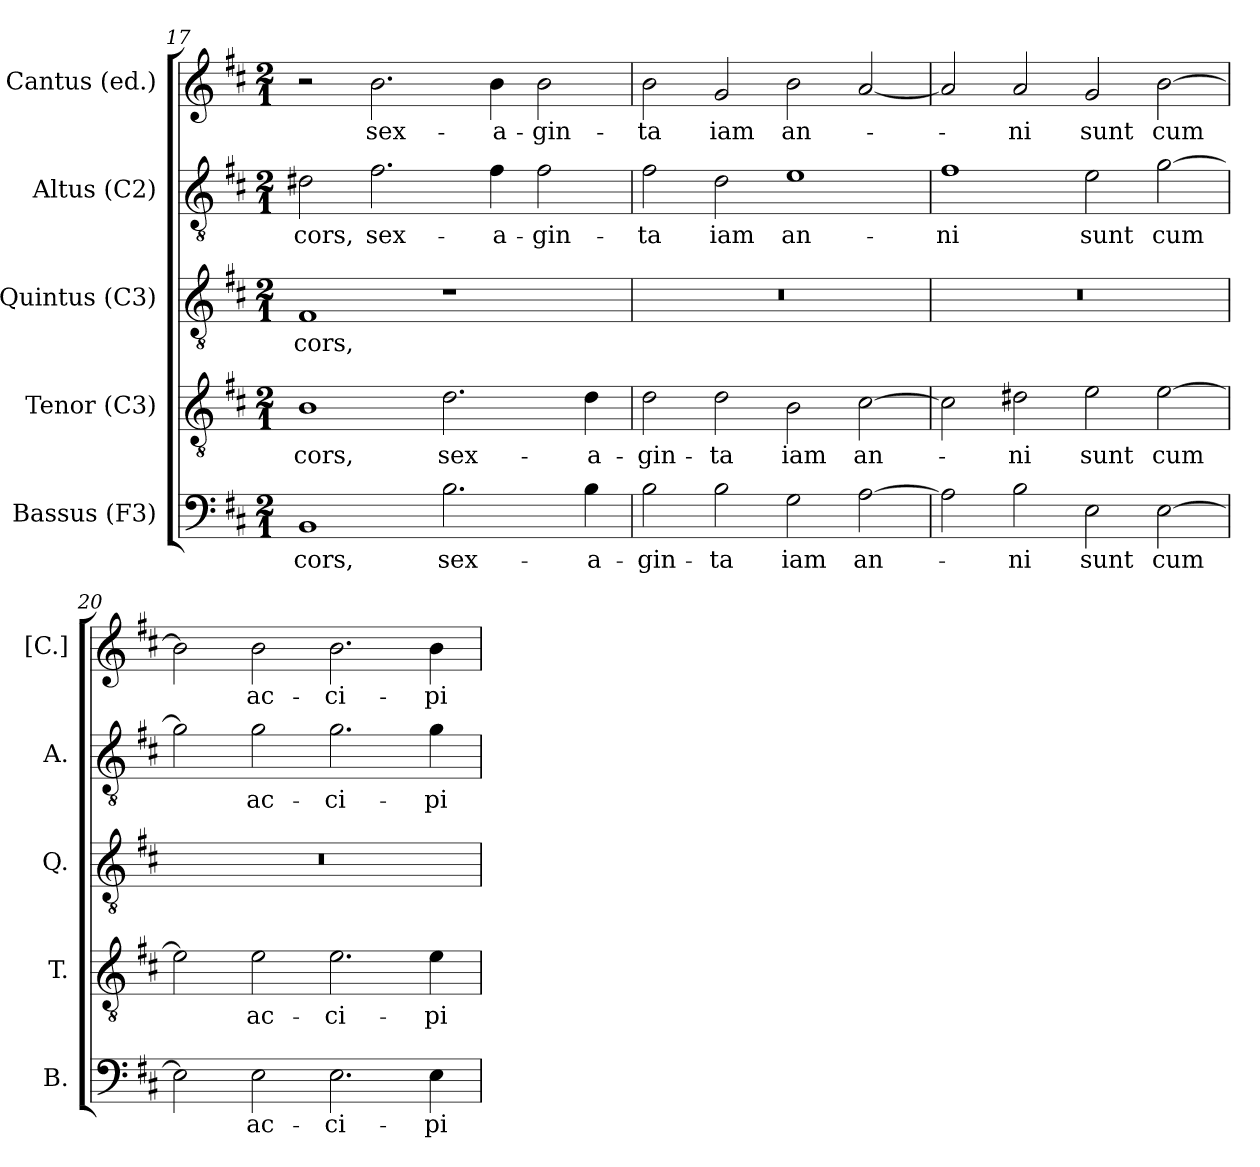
**kern	**text	**kern	**text	**kern	**text	**kern	**text	**kern	**text
*part5	*part5	*part4	*part4	*part3	*part3	*part2	*part2	*part1	*part1
*staff5	*staff5	*staff4	*staff4	*staff3	*staff3	*staff2	*staff2	*staff1	*staff1
*I"Bassus (F3)	*	*I"Tenor (C3)	*	*I"Quintus (C3)	*	*I"Altus (C2)	*	*I"Cantus (ed.)	*
*I'B.	*	*I'T.	*	*I'Q.	*	*I'A.	*	*I'[C.]	*
!!LO:LB:g=z
*clefF4	*	*clefGv2	*	*clefGv2	*	*clefGv2	*	*clefG2	*
*	*	*ITrd7c12	*	*ITrd7c12	*	*	*	*	*
*k[f#c#]	*	*k[f#c#]	*	*k[f#c#]	*	*k[f#c#]	*	*k[f#c#]	*
*D:	*	*D:	*	*D:	*	*D:	*	*D:	*
*M2/1	*	*M2/1	*	*M2/1	*	*M2/1	*	*M2/1	*
=17	=17	=17	=17	=17	=17	=17	=17	=17	=17
!	!LO:LY:b:color=#000000	!	!	!	!	!	!	!	!
!	!	!	!LO:LY:b:color=#000000	!	!	!	!	!	!
!	!	!	!	!	!LO:LY:b:color=#000000	!	!	!	!
!	!	!	!	!	!	!	!LO:LY:b:color=#000000	!	!
1BBi	-cors,	1BBi	-cors,	1FF#i	-cors,	2d#Xi\	-cors,	2r	.
!	!	!	!	!	!	!	!LO:LY:b:color=#000000	!	!
!	!	!	!	!	!	!	!	!	!LO:LY:b:color=#000000
.	.	.	.	.	.	2.f#i\	sex-	2.bi\	sex-
!	!LO:LY:b:color=#000000	!	!	!	!	!	!	!	!
!	!	!	!LO:LY:b:color=#000000	!	!	!	!	!	!
2.Bi\	sex-	2.Di\	sex-	1r	.	.	.	.	.
!	!	!	!	!	!	!	!LO:LY:b:color=#000000	!	!
!	!	!	!	!	!	!	!	!	!LO:LY:b:color=#000000
.	.	.	.	.	.	4f#i\	-a-	4bi\	-a-
!	!	!	!	!	!	!	!LO:LY:b:color=#000000	!	!
!	!	!	!	!	!	!	!	!	!LO:LY:b:color=#000000
.	.	.	.	.	.	2f#i\	-gin-	2bi\	-gin-
!	!LO:LY:b:color=#000000	!	!	!	!	!	!	!	!
!	!	!	!LO:LY:b:color=#000000	!	!	!	!	!	!
4Bi\	-a-	4Di\	-a-	.	.	.	.	.	.
=18	=18	=18	=18	=18	=18	=18	=18	=18	=18
!	!LO:LY:b:color=#000000	!	!	!	!	!	!	!	!
!	!	!	!LO:LY:b:color=#000000	!LO:N:vis=1	!	!	!	!	!
!	!	!	!	!	!	!	!LO:LY:b:color=#000000	!	!
!	!	!	!	!	!	!	!	!	!LO:LY:b:color=#000000
2Bi\	-gin-	2Di\	-gin-	0r	.	2f#i\	-ta	2bi\	-ta
!	!LO:LY:b:color=#000000	!	!	!	!	!	!	!	!
!	!	!	!LO:LY:b:color=#000000	!	!	!	!	!	!
!	!	!	!	!	!	!	!LO:LY:b:color=#000000	!	!
!	!	!	!	!	!	!	!	!	!LO:LY:b:color=#000000
2Bi\	-ta	2Di\	-ta	.	.	2di\	iam	2gi/	iam
!	!LO:LY:b:color=#000000	!	!	!	!	!	!	!	!
!	!	!	!LO:LY:b:color=#000000	!	!	!	!	!	!
!	!	!	!	!	!	!	!LO:LY:b:color=#000000	!	!
!	!	!	!	!	!	!	!	!	!LO:LY:b:color=#000000
2Gi\	iam	2BBi\	iam	.	.	1ei	an-	2bi\	an-
!	!LO:LY:b:color=#000000	!	!	!	!	!	!	!	!
!	!	!	!LO:LY:b:color=#000000	!	!	!	!	!	!
[2Ai\	an-	[2C#i\	an-	.	.	.	.	[2ai/	.
=19	=19	=19	=19	=19	=19	=19	=19	=19	=19
!	!	!	!	!LO:N:vis=1	!	!	!	!	!
!	!	!	!	!	!	!	!LO:LY:b:color=#000000	!	!
2Ai\]	.	2C#i\]	.	0r	.	1f#i	-ni	2ai/]	.
!	!LO:LY:b:color=#000000	!	!	!	!	!	!	!	!
!	!	!	!LO:LY:b:color=#000000	!	!	!	!	!	!
!	!	!	!	!	!	!	!	!	!LO:LY:b:color=#000000
2Bi\	-ni	2D#Xi\	-ni	.	.	.	.	2ai/	-ni
!	!LO:LY:b:color=#000000	!	!	!	!	!	!	!	!
!	!	!	!LO:LY:b:color=#000000	!	!	!	!	!	!
!	!	!	!	!	!	!	!LO:LY:b:color=#000000	!	!
!	!	!	!	!	!	!	!	!	!LO:LY:b:color=#000000
2Ei\	sunt	2Ei\	sunt	.	.	2ei\	sunt	2gi/	sunt
!	!LO:LY:b:color=#000000	!	!	!	!	!	!	!	!
!	!	!	!LO:LY:b:color=#000000	!	!	!	!	!	!
!	!	!	!	!	!	!	!LO:LY:b:color=#000000	!	!
!	!	!	!	!	!	!	!	!	!LO:LY:b:color=#000000
[2Ei\	cum	[2Ei\	cum	.	.	[2gi\	cum	[2bi\	cum
=20	=20	=20	=20	=20	=20	=20	=20	=20	=20
!	!	!	!	!LO:N:vis=1	!	!	!	!	!
2Ei\]	.	2Ei\]	.	0r	.	2gi\]	.	2bi\]	.
!	!LO:LY:b:color=#000000	!	!	!	!	!	!	!	!
!	!	!	!LO:LY:b:color=#000000	!	!	!	!	!	!
!	!	!	!	!	!	!	!LO:LY:b:color=#000000	!	!
!	!	!	!	!	!	!	!	!	!LO:LY:b:color=#000000
2Ei\	ac-	2Ei\	ac-	.	.	2gi\	ac-	2bi\	ac-
!	!LO:LY:b:color=#000000	!	!	!	!	!	!	!	!
!	!	!	!LO:LY:b:color=#000000	!	!	!	!	!	!
!	!	!	!	!	!	!	!LO:LY:b:color=#000000	!	!
!	!	!	!	!	!	!	!	!	!LO:LY:b:color=#000000
2.Ei\	-ci-	2.Ei\	-ci-	.	.	2.gi\	-ci-	2.bi\	-ci-
!	!LO:LY:b:color=#000000	!	!	!	!	!	!	!	!
!	!	!	!LO:LY:b:color=#000000	!	!	!	!	!	!
!	!	!	!	!	!	!	!LO:LY:b:color=#000000	!	!
!	!	!	!	!	!	!	!	!	!LO:LY:b:color=#000000
4Ei\	-pi-	4Ei\	-pi-	.	.	4gi\	-pi-	4bi\	-pi-
=	=	=	=	=	=	=	=	=	=
*-	*-	*-	*-	*-	*-	*-	*-	*-	*-
